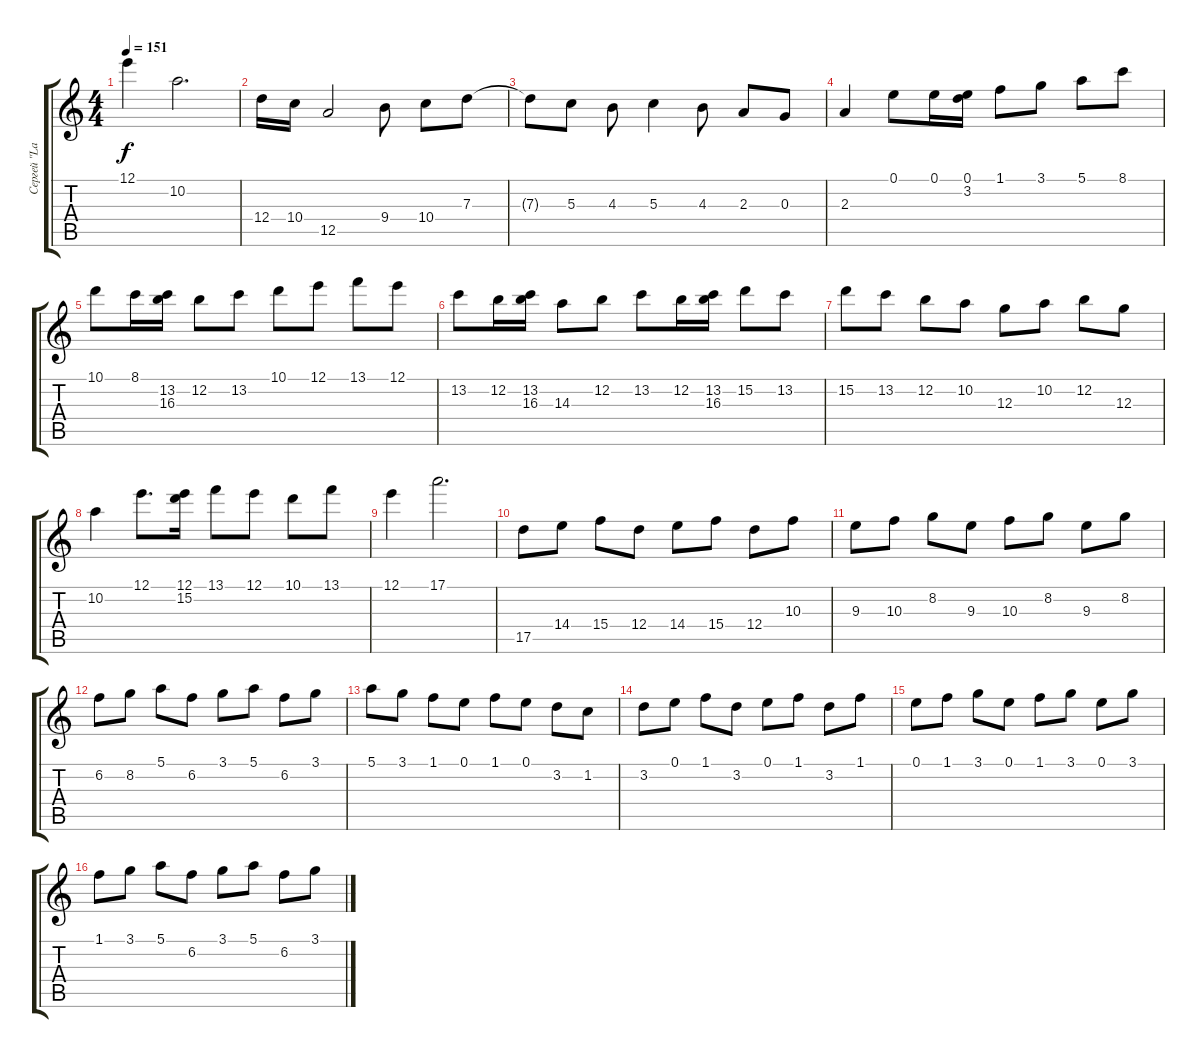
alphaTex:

\track ("Сергей \"Lazar\"" "Сергей \"La") {instrument distortionguitar}
\staff {score tabs}
\tuning (E4 B3 G3 D3 A2 E2) {hide}
\ts (4 4)
\tempo 151
\clef g2
\ks c
12.1.4{dy f} 10.2.2{d} |
12.4.16 10.4.16 12.5.2 9.4.8 10.4.8 7.3.8 |
7.3{t}.8 5.3.8 4.3.8 5.3.4 4.3.8 2.3.8 0.3.8 |
2.3.4 0.1.8 0.1.16 (0.1 3.2).16 1.1.8 3.1.8 5.1.8 8.1.8 |
10.1.8 8.1.16 (13.2 16.3).16 12.2.8 13.2.8 10.1.8 12.1.8 13.1.8 12.1.8 |
13.2.8 12.2.16 (13.2 16.3).16 14.3.8 12.2.8 13.2.8 12.2.16 (13.2 16.3).16 15.2.8 13.2.8 |
15.2.8 13.2.8 12.2.8 10.2.8 12.3.8 10.2.8 12.2.8 12.3.8 |
10.2.4 12.1.8{d} (12.1 15.2).16 13.1.8 12.1.8 10.1.8 13.1.8 |
12.1.4 17.1.2{d} |
17.5.8 14.4.8 15.4.8 12.4.8 14.4.8 15.4.8 12.4.8 10.3.8 |
9.3.8 10.3.8 8.2.8 9.3.8 10.3.8 8.2.8 9.3.8 8.2.8 |
6.2.8 8.2.8 5.1.8 6.2.8 3.1.8 5.1.8 6.2.8 3.1.8 |
5.1.8 3.1.8 1.1.8 0.1.8 1.1.8 0.1.8 3.2.8 1.2.8 |
3.2.8 0.1.8 1.1.8 3.2.8 0.1.8 1.1.8 3.2.8 1.1.8 |
0.1.8 1.1.8 3.1.8 0.1.8 1.1.8 3.1.8 0.1.8 3.1.8 |
1.1.8 3.1.8 5.1.8 6.2.8 3.1.8 5.1.8 6.2.8 3.1.8
